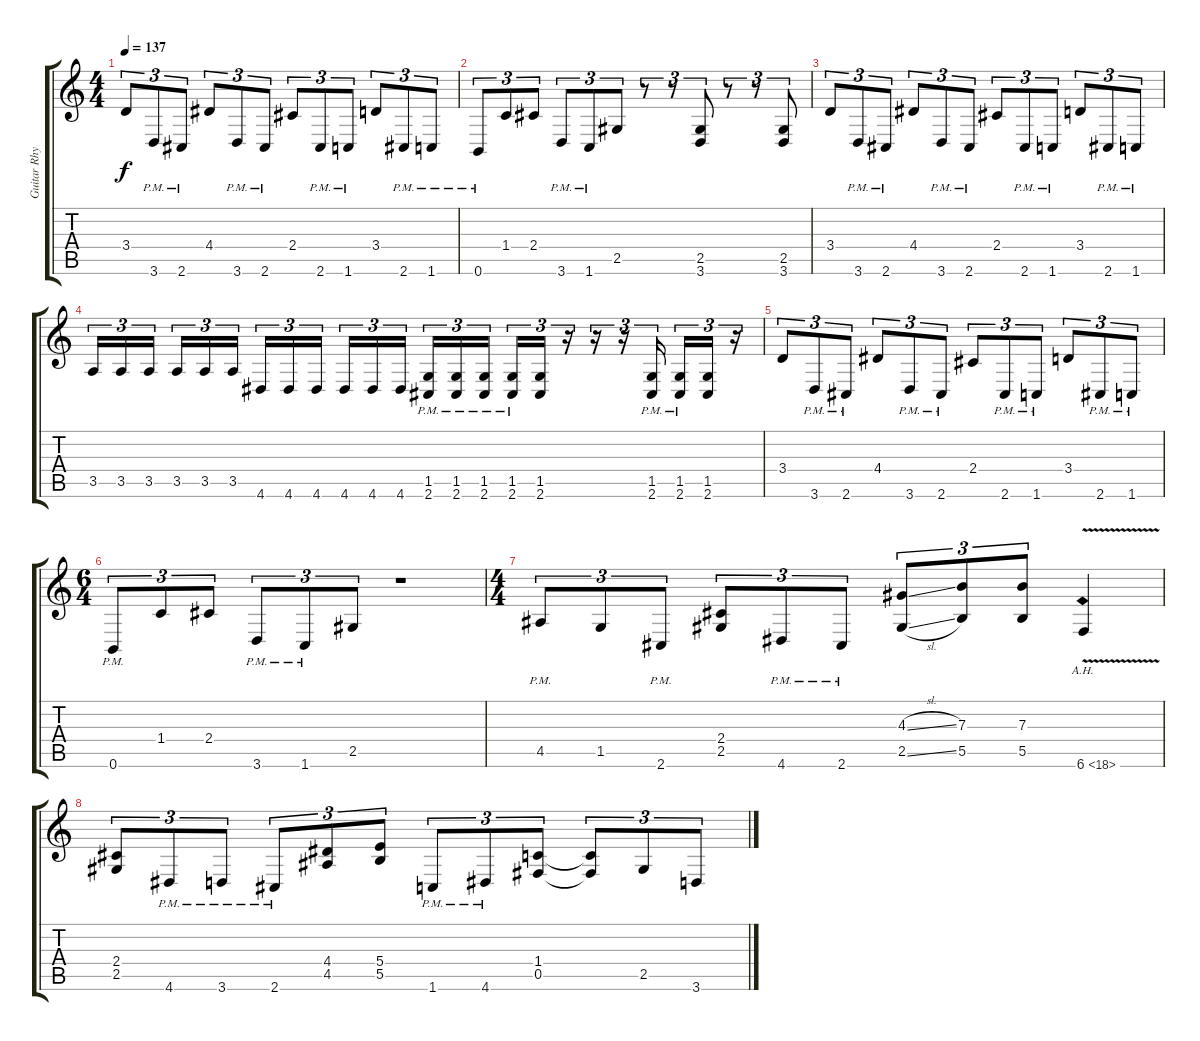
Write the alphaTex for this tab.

\track ("Guitar Rhythm" "Guitar Rhy") {instrument distortionguitar}
\staff {score tabs}
\tuning (Db4 Ab3 E3 B2 Gb2 B1) {hide}
\ts (4 4)
\tempo 137
\clef g2
\ks c
3.4.8{tu (3 2) dy f} 3.6{pm}.8{tu (3 2)} 2.6{pm}.8{tu (3 2)} 4.4.8{tu (3 2)} 3.6{pm}.8{tu (3 2)} 2.6{pm}.8{tu (3 2)} 2.4.8{tu (3 2)} 2.6{pm}.8{tu (3 2)} 1.6{pm}.8{tu (3 2)} 3.4.8{tu (3 2)} 2.6{pm}.8{tu (3 2)} 1.6{pm}.8{tu (3 2)} |
0.6{pm}.8{tu (3 2)} 1.4.8{tu (3 2)} 2.4.8{tu (3 2)} 3.6{pm}.8{tu (3 2)} 1.6{pm}.8{tu (3 2)} 2.5.8{tu (3 2)} r.8{tu (3 2)} r.8{tu (3 2)} (2.5 3.6).8{tu (3 2)} r.8{tu (3 2)} r.8{tu (3 2)} (2.5 3.6).8{tu (3 2)} |
3.4.8{tu (3 2)} 3.6{pm}.8{tu (3 2)} 2.6{pm}.8{tu (3 2)} 4.4.8{tu (3 2)} 3.6{pm}.8{tu (3 2)} 2.6{pm}.8{tu (3 2)} 2.4.8{tu (3 2)} 2.6{pm}.8{tu (3 2)} 1.6{pm}.8{tu (3 2)} 3.4.8{tu (3 2)} 2.6{pm}.8{tu (3 2)} 1.6{pm}.8{tu (3 2)} |
3.5.16{tu (3 2)} 3.5.16{tu (3 2)} 3.5.16{tu (3 2) beam splitsecondary} 3.5.16{tu (3 2)} 3.5.16{tu (3 2)} 3.5.16{tu (3 2)} 4.6.16{tu (3 2)} 4.6.16{tu (3 2)} 4.6.16{tu (3 2) beam splitsecondary} 4.6.16{tu (3 2)} 4.6.16{tu (3 2)} 4.6.16{tu (3 2)} (1.5{pm} 2.6{pm}).16{tu (3 2)} (1.5{pm} 2.6{pm}).16{tu (3 2)} (1.5{pm} 2.6{pm}).16{tu (3 2) beam splitsecondary} (1.5{pm} 2.6{pm}).16{tu (3 2)} (1.5 2.6).16{tu (3 2)} r.16{tu (3 2)} r.16{tu (3 2)} r.16{tu (3 2)} (1.5{pm} 2.6{pm}).16{tu (3 2) beam splitsecondary} (1.5{pm} 2.6{pm}).16{tu (3 2)} (1.5 2.6).16{tu (3 2)} r.16{tu (3 2)} |
3.4.8{tu (3 2)} 3.6{pm}.8{tu (3 2)} 2.6{pm}.8{tu (3 2)} 4.4.8{tu (3 2)} 3.6{pm}.8{tu (3 2)} 2.6{pm}.8{tu (3 2)} 2.4.8{tu (3 2)} 2.6{pm}.8{tu (3 2)} 1.6{pm}.8{tu (3 2)} 3.4.8{tu (3 2)} 2.6{pm}.8{tu (3 2)} 1.6{pm}.8{tu (3 2)} |
\ts (6 4)
0.6{pm}.8{tu (3 2)} 1.4.8{tu (3 2)} 2.4.8{tu (3 2)} 3.6{pm}.8{tu (3 2)} 1.6{pm}.8{tu (3 2)} 2.5.8{tu (3 2)} r.1 |
\ts (4 4)
4.5{pm}.8{tu (3 2)} 1.5.8{tu (3 2)} 2.6{pm}.8{tu (3 2)} (2.4 2.5).8{tu (3 2)} 4.6{pm}.8{tu (3 2)} 2.6{pm}.8{tu (3 2)} (4.3{sl} 2.5{sl}).8{tu (3 2)} (7.3 5.5).8{tu (3 2)} (7.3 5.5).8{tu (3 2)} 6.6{ah 12 v}.4 |
(2.4 2.5).8{tu (3 2)} 4.6{pm}.8{tu (3 2)} 3.6{pm}.8{tu (3 2)} 2.6{pm}.8{tu (3 2)} (4.4 4.5).8{tu (3 2)} (5.4 5.5).8{tu (3 2)} 1.6{pm}.8{tu (3 2)} 4.6{pm}.8{tu (3 2)} (1.4 0.5).8{tu (3 2)} (1.4{t} 0.5{t}).8{tu (3 2)} 2.5.8{tu (3 2)} 3.6.8{tu (3 2)}
